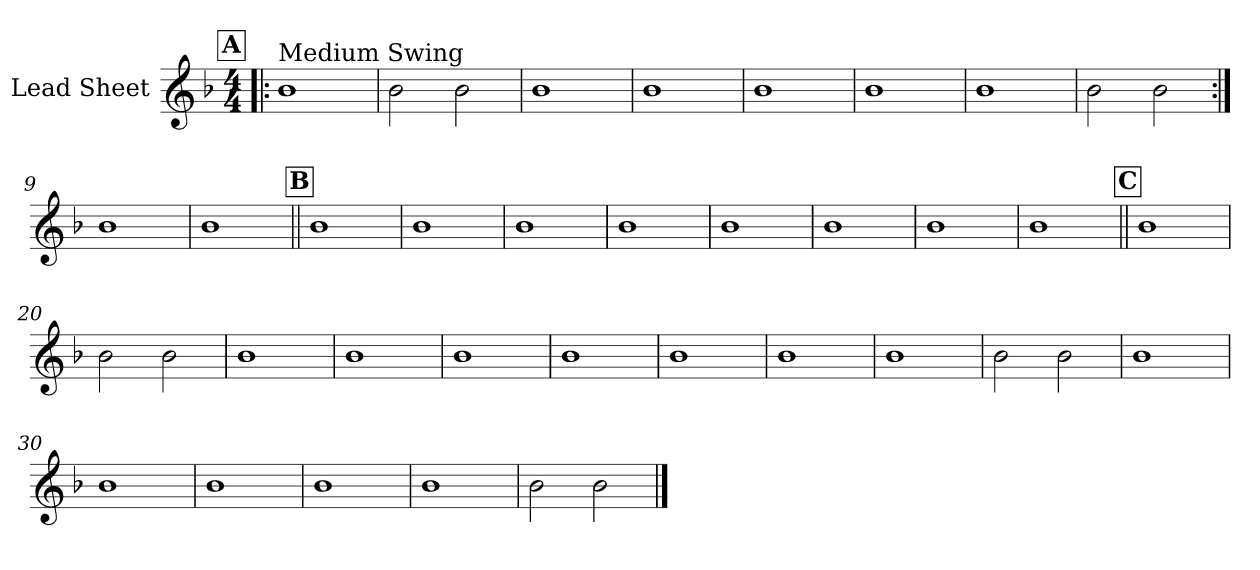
**kern
*part1
*staff1
*I"Lead Sheet
*clefG2
*k[b-]
*F:
*M4/4
!!LO:REH:place=s1:a:fs=14:t=A
=1!|:
!LO:TX:a:t=Medium Swing
1b-
=2
2b-\
2b-\
=3
1b-
=4
1b-
!!LO:LB:g=z
=5
1b-
=6
1b-
=7
1b-
=8
2b-\
2b-\
!!LO:LB:g=z
=9:|!
1b-
=10
1b-
!!LO:LB:g=z
!!LO:REH:place=s1:a:fs=14:t=B
=11||
1b-
=12
1b-
=13
1b-
=14
1b-
!!LO:LB:g=z
=15
1b-
=16
1b-
=17
1b-
=18
1b-
!!LO:LB:g=z
!!LO:REH:place=s1:a:fs=14:t=C
=19||
1b-
=20
2b-\
2b-\
=21
1b-
=22
1b-
!!LO:LB:g=z
=23
1b-
=24
1b-
=25
1b-
=26
1b-
!!LO:LB:g=z
=27
1b-
=28
2b-\
2b-\
=29
1b-
=30
1b-
!!LO:LB:g=z
=31
1b-
=32
1b-
=33
1b-
=34
2b-\
2b-\
==
*-
